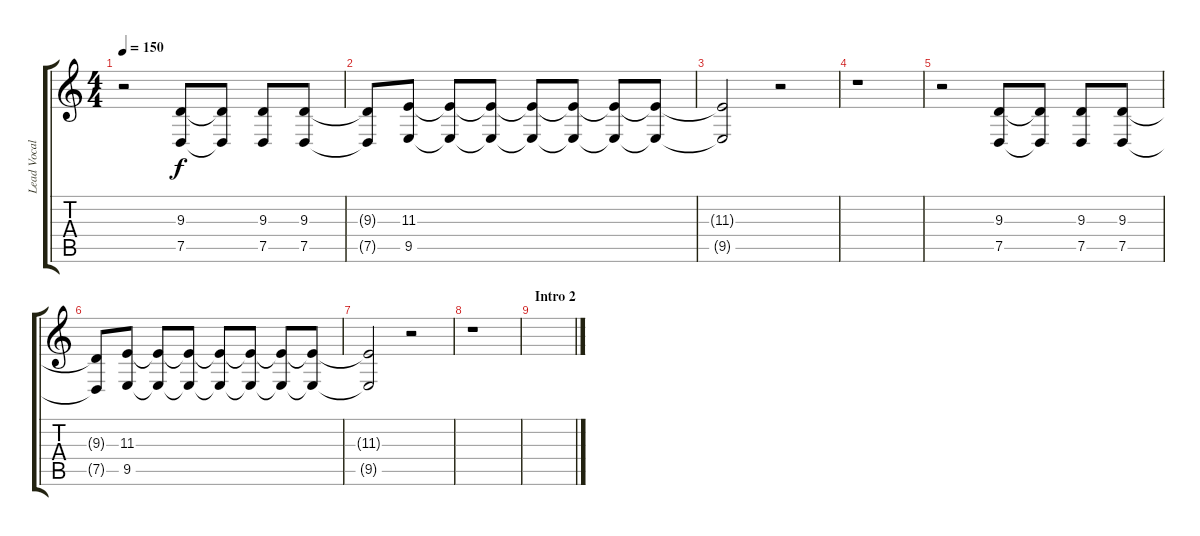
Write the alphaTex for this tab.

\track ("Lead Vocals" "Lead Vocal") {instrument stringensemble1}
\staff {score tabs}
\tuning (D4 A3 F3 C3 G2 C2) {hide}
\ts (4 4)
\tempo 150
\clef g2
\ks c
r.2{dy f} (9.3 7.5).8 (9.3{t} 7.5{t}).8 (9.3 7.5).8 (9.3 7.5).8 |
(9.3{t} 7.5{t}).8 (11.3 9.5).8 (11.3{t} 9.5{t}).8 (11.3{t} 9.5{t}).8 (11.3{t} 9.5{t}).8 (11.3{t} 9.5{t}).8 (11.3{t} 9.5{t}).8 (11.3{t} 9.5{t}).8 |
(11.3{t} 9.5{t}).2 r.2 |
r.1 |
r.2 (9.3 7.5).8 (9.3{t} 7.5{t}).8 (9.3 7.5).8 (9.3 7.5).8 |
(9.3{t} 7.5{t}).8 (11.3 9.5).8 (11.3{t} 9.5{t}).8 (11.3{t} 9.5{t}).8 (11.3{t} 9.5{t}).8 (11.3{t} 9.5{t}).8 (11.3{t} 9.5{t}).8 (11.3{t} 9.5{t}).8 |
(11.3{t} 9.5{t}).2 r.2 |
r.1 |
\section ("" "Intro 2")
